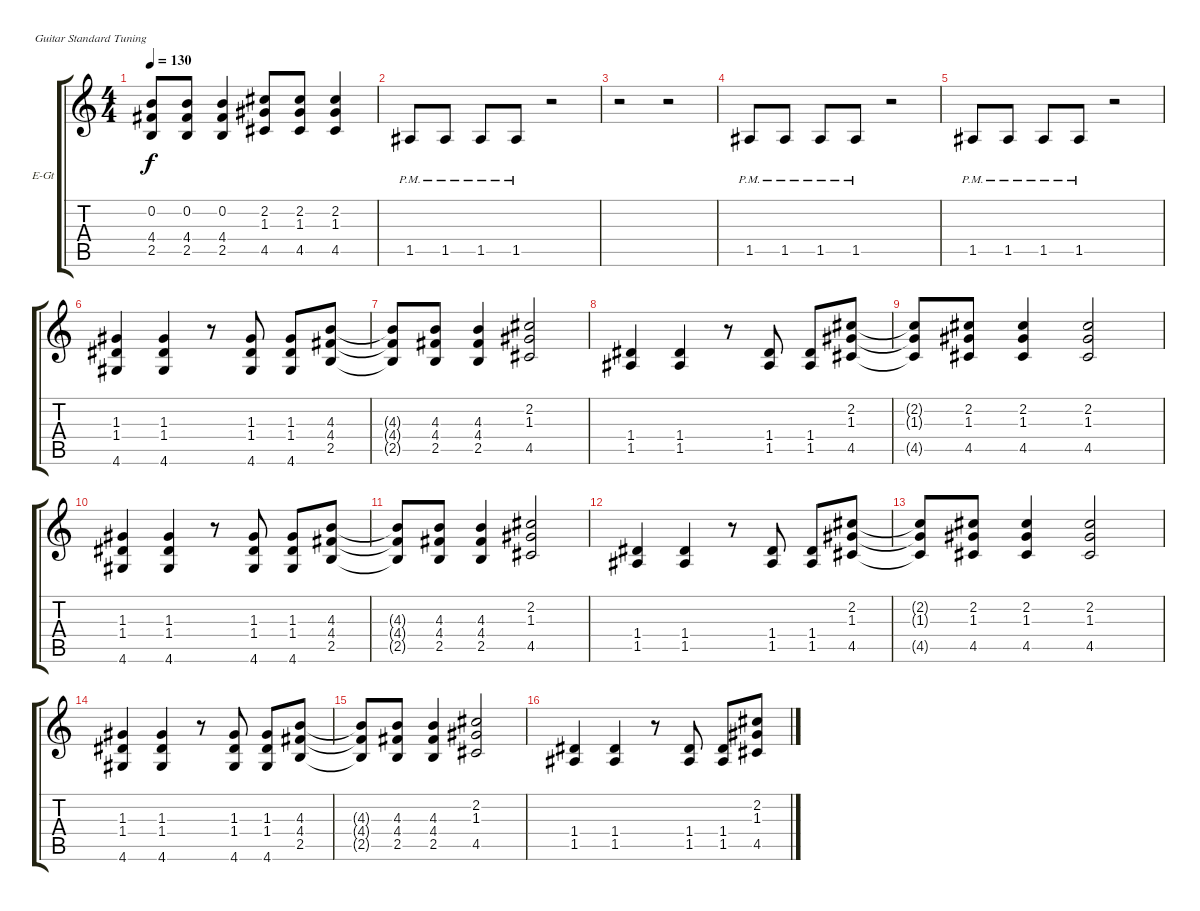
\defaultSystemsLayout 4
\bracketExtendMode groupsimilarinstruments
\firstSystemTrackNameOrientation horizontal
\otherSystemsTrackNameOrientation horizontal
\track ("Electric Guitar" "E-Gt") {instrument overdrivenguitar}
\staff {score tabs}
\tuning (E4 B3 G3 D3 A2 E2)
\ts (4 4)
\tempo 130
\clef g2
\ks c
(0.2{t} 4.4{t} 2.5{t}).8{dy f} (0.2 4.4 2.5).8 (0.2 4.4 2.5).4 (2.2 1.3 4.5).8 (2.2 1.3 4.5).8 (2.2 1.3 4.5).4 |
1.5{pm}.8 1.5{pm}.8 1.5{pm}.8 1.5{pm}.8 r.2 |
r.2 r.2 |
1.5{pm}.8 1.5{pm}.8 1.5{pm}.8 1.5{pm}.8 r.2 |
1.5{pm}.8 1.5{pm}.8 1.5{pm}.8 1.5{pm}.8 r.2 |
(1.3 1.4 4.6).4 (1.3 1.4 4.6).4 r.8 (1.3 1.4 4.6).8 (1.3 1.4 4.6).8 (4.3 4.4 2.5).8 |
(4.3{t} 4.4{t} 2.5{t}).8 (4.3 4.4 2.5).8 (4.3 4.4 2.5).4 (2.2 1.3 4.5).2 |
(1.4 1.5).4 (1.4 1.5).4 r.8 (1.4 1.5).8 (1.4 1.5).8 (2.2 1.3 4.5).8 |
(2.2{t} 1.3{t} 4.5{t}).8 (2.2 1.3 4.5).8 (2.2 1.3 4.5).4 (2.2 1.3 4.5).2 |
(1.3 1.4 4.6).4 (1.3 1.4 4.6).4 r.8 (1.3 1.4 4.6).8 (1.3 1.4 4.6).8 (4.3 4.4 2.5).8 |
(4.3{t} 4.4{t} 2.5{t}).8 (4.3 4.4 2.5).8 (4.3 4.4 2.5).4 (2.2 1.3 4.5).2 |
(1.4 1.5).4 (1.4 1.5).4 r.8 (1.4 1.5).8 (1.4 1.5).8 (2.2 1.3 4.5).8 |
(2.2{t} 1.3{t} 4.5{t}).8 (2.2 1.3 4.5).8 (2.2 1.3 4.5).4 (2.2 1.3 4.5).2 |
(1.3 1.4 4.6).4 (1.3 1.4 4.6).4 r.8 (1.3 1.4 4.6).8 (1.3 1.4 4.6).8 (4.3 4.4 2.5).8 |
(4.3{t} 4.4{t} 2.5{t}).8 (4.3 4.4 2.5).8 (4.3 4.4 2.5).4 (2.2 1.3 4.5).2 |
(1.4 1.5).4 (1.4 1.5).4 r.8 (1.4 1.5).8 (1.4 1.5).8 (2.2 1.3 4.5).8
